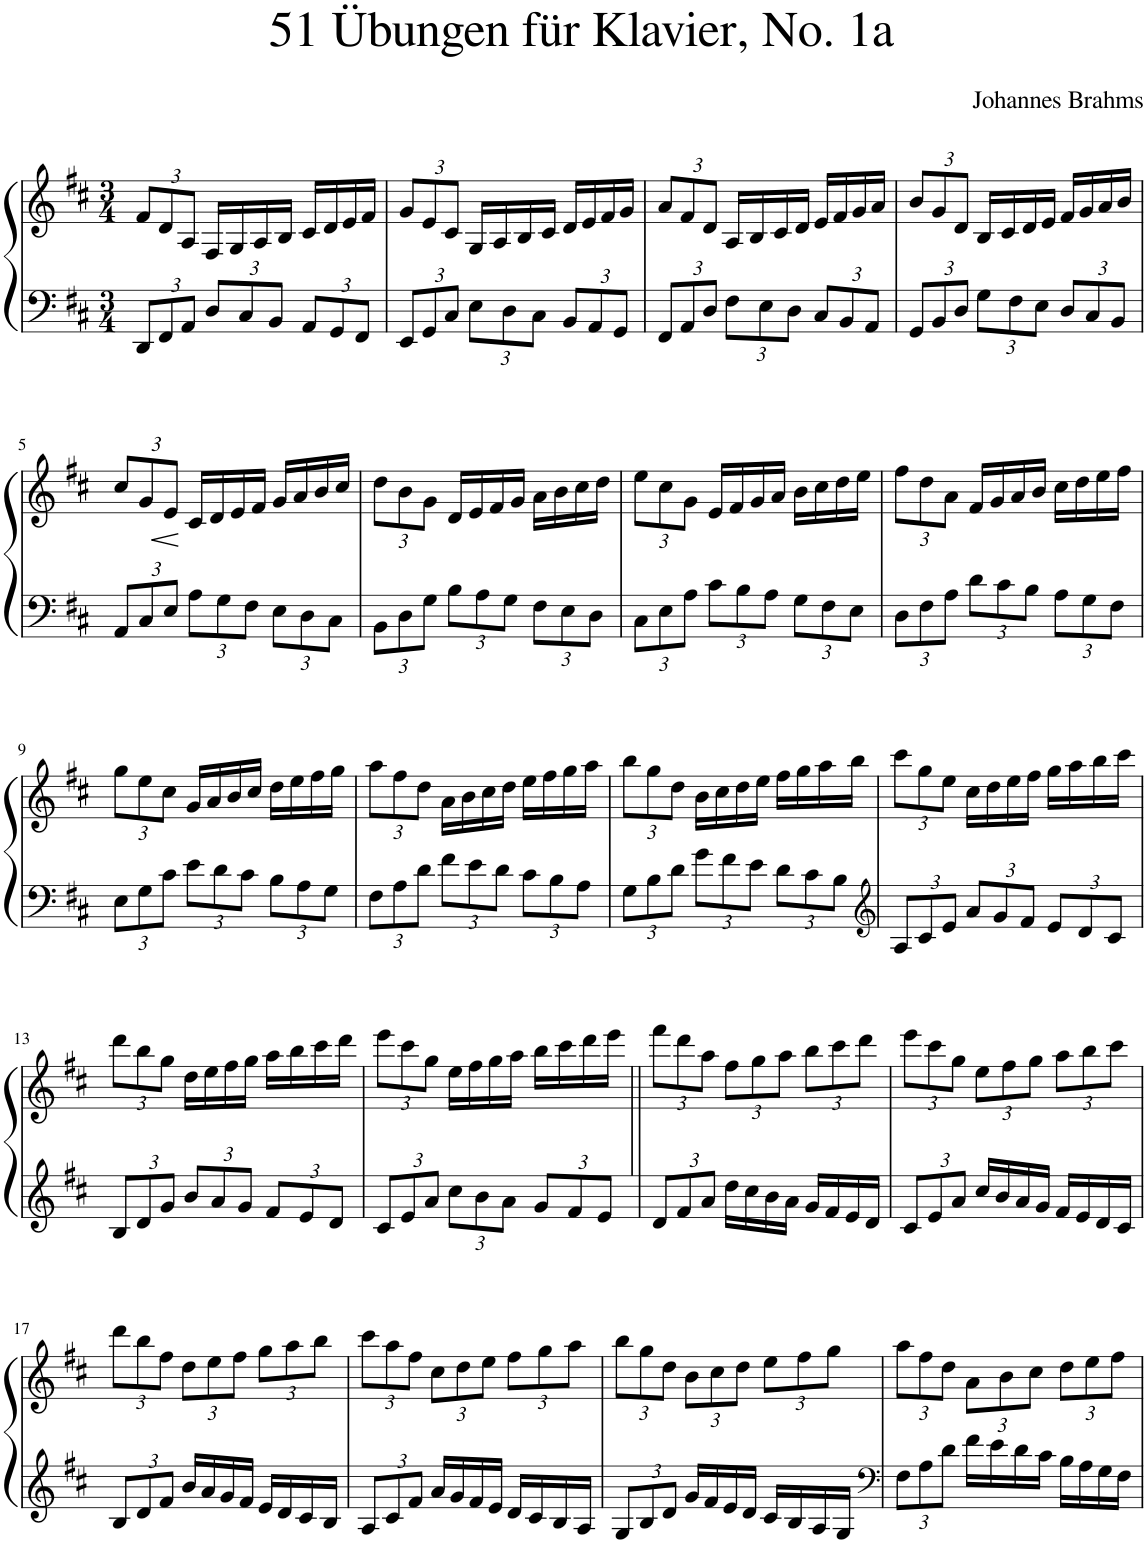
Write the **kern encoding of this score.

**kern	**kern	**dynam
*part1	*part1	*part1
*staff2	*staff1	*staff1/2
*I"Piano	*	*
*I'Pno	*	*
*clefF4	*clefG2	*
*k[f#c#]	*k[f#c#]	*
*M3/4	*M3/4	*
*Xbrackettup	*Xbrackettup	*
=1	=1	=1
12DD/L	12f#/L	.
12FF#/	12d/	.
12AA/J	12A/J	.
12D/L	16F#/LL	.
.	16G/	.
12C#/	.	.
.	16A/	.
12BB/J	.	.
.	16B/JJ	.
12AA/L	16c#/LL	.
.	16d/	.
12GG/	.	.
.	16e/	.
12FF#/J	.	.
.	16f#/JJ	.
=2	=2	=2
12EE/L	12g/L	.
12GG/	12e/	.
12C#/J	12c#/J	.
12E\L	16G/LL	.
.	16A/	.
12D\	.	.
.	16B/	.
12C#\J	.	.
.	16c#/JJ	.
12BB/L	16d/LL	.
.	16e/	.
12AA/	.	.
.	16f#/	.
12GG/J	.	.
.	16g/JJ	.
=3	=3	=3
12FF#/L	12a/L	.
12AA/	12f#/	.
12D/J	12d/J	.
12F#\L	16A/LL	.
.	16B/	.
12E\	.	.
.	16c#/	.
12D\J	.	.
.	16d/JJ	.
12C#/L	16e/LL	.
.	16f#/	.
12BB/	.	.
.	16g/	.
12AA/J	.	.
.	16a/JJ	.
=4	=4	=4
12GG/L	12b/L	.
12BB/	12g/	.
12D/J	12d/J	.
12G\L	16B/LL	.
.	16c#/	.
12F#\	.	.
.	16d/	.
12E\J	.	.
.	16e/JJ	.
12D/L	16f#/LL	.
.	16g/	.
12C#/	.	.
.	16a/	.
12BB/J	.	.
.	16b/JJ	.
!!LO:LB:g=z
=5	=5	=5
12AA/L	12cc#/L	.
12C#/	12g/	.
!	!	!LO:HP:b
12E/J	12e/J	<
12A\L	16c#/LL	[
.	16d/	.
12G\	.	.
.	16e/	.
12F#\J	.	.
.	16f#/JJ	.
12E\L	16g/LL	.
.	16a/	.
12D\	.	.
.	16b/	.
12C#\J	.	.
.	16cc#/JJ	.
=6	=6	=6
12BB\L	12dd\L	.
12D\	12b\	.
12G\J	12g\J	.
12B\L	16d/LL	.
.	16e/	.
12A\	.	.
.	16f#/	.
12G\J	.	.
.	16g/JJ	.
12F#\L	16a\LL	.
.	16b\	.
12E\	.	.
.	16cc#\	.
12D\J	.	.
.	16dd\JJ	.
=7	=7	=7
12C#\L	12ee\L	.
12E\	12cc#\	.
12A\J	12g\J	.
12c#\L	16e/LL	.
.	16f#/	.
12B\	.	.
.	16g/	.
12A\J	.	.
.	16a/JJ	.
12G\L	16b\LL	.
.	16cc#\	.
12F#\	.	.
.	16dd\	.
12E\J	.	.
.	16ee\JJ	.
=8	=8	=8
12D\L	12ff#\L	.
12F#\	12dd\	.
12A\J	12a\J	.
12d\L	16f#/LL	.
.	16g/	.
12c#\	.	.
.	16a/	.
12B\J	.	.
.	16b/JJ	.
12A\L	16cc#\LL	.
.	16dd\	.
12G\	.	.
.	16ee\	.
12F#\J	.	.
.	16ff#\JJ	.
!!LO:LB:g=z
=9	=9	=9
12E\L	12gg\L	.
12G\	12ee\	.
12c#\J	12cc#\J	.
12e\L	16g/LL	.
.	16a/	.
12d\	.	.
.	16b/	.
12c#\J	.	.
.	16cc#/JJ	.
12B\L	16dd\LL	.
.	16ee\	.
12A\	.	.
.	16ff#\	.
12G\J	.	.
.	16gg\JJ	.
=10	=10	=10
12F#\L	12aa\L	.
12A\	12ff#\	.
12d\J	12dd\J	.
12f#\L	16a\LL	.
.	16b\	.
12e\	.	.
.	16cc#\	.
12d\J	.	.
.	16dd\JJ	.
12c#\L	16ee\LL	.
.	16ff#\	.
12B\	.	.
.	16gg\	.
12A\J	.	.
.	16aa\JJ	.
=11	=11	=11
12G\L	12bb\L	.
12B\	12gg\	.
12d\J	12dd\J	.
12g\L	16b\LL	.
.	16cc#\	.
12f#\	.	.
.	16dd\	.
12e\J	.	.
.	16ee\JJ	.
12d\L	16ff#\LL	.
.	16gg\	.
12c#\	.	.
.	16aa\	.
12B\J	.	.
.	16bb\JJ	.
=12	=12	=12
*clefG2	*	*
12A/L	12ccc#\L	.
12c#/	12gg\	.
12e/J	12ee\J	.
12a/L	16cc#\LL	.
.	16dd\	.
12g/	.	.
.	16ee\	.
12f#/J	.	.
.	16ff#\JJ	.
12e/L	16gg\LL	.
.	16aa\	.
12d/	.	.
.	16bb\	.
12c#/J	.	.
.	16ccc#\JJ	.
!!LO:LB:g=z
=13	=13	=13
12B/L	12ddd\L	.
12d/	12bb\	.
12g/J	12gg\J	.
12b/L	16dd\LL	.
.	16ee\	.
12a/	.	.
.	16ff#\	.
12g/J	.	.
.	16gg\JJ	.
12f#/L	16aa\LL	.
.	16bb\	.
12e/	.	.
.	16ccc#\	.
12d/J	.	.
.	16ddd\JJ	.
=14	=14	=14
12c#/L	12eee\L	.
12e/	12ccc#\	.
12a/J	12gg\J	.
12cc#\L	16ee\LL	.
.	16ff#\	.
12b\	.	.
.	16gg\	.
12a\J	.	.
.	16aa\JJ	.
12g/L	16bb\LL	.
.	16ccc#\	.
12f#/	.	.
.	16ddd\	.
12e/J	.	.
.	16eee\JJ	.
=15||	=15||	=15||
12d/L	12fff#\L	.
12f#/	12ddd\	.
12a/J	12aa\J	.
16dd\LL	12ff#\L	.
16cc#\	.	.
.	12gg\	.
16b\	.	.
.	12aa\J	.
16a\JJ	.	.
16g/LL	12bb\L	.
16f#/	.	.
.	12ccc#\	.
16e/	.	.
.	12ddd\J	.
16d/JJ	.	.
=16	=16	=16
12c#/L	12eee\L	.
12e/	12ccc#\	.
12a/J	12gg\J	.
16cc#/LL	12ee\L	.
16b/	.	.
.	12ff#\	.
16a/	.	.
.	12gg\J	.
16g/JJ	.	.
16f#/LL	12aa\L	.
16e/	.	.
.	12bb\	.
16d/	.	.
.	12ccc#\J	.
16c#/JJ	.	.
!!LO:LB:g=z
=17	=17	=17
12B/L	12ddd\L	.
12d/	12bb\	.
12f#/J	12ff#\J	.
16b/LL	12dd\L	.
16a/	.	.
.	12ee\	.
16g/	.	.
.	12ff#\J	.
16f#/JJ	.	.
16e/LL	12gg\L	.
16d/	.	.
.	12aa\	.
16c#/	.	.
.	12bb\J	.
16B/JJ	.	.
=18	=18	=18
12A/L	12ccc#\L	.
12c#/	12aa\	.
12f#/J	12ff#\J	.
16a/LL	12cc#\L	.
16g/	.	.
.	12dd\	.
16f#/	.	.
.	12ee\J	.
16e/JJ	.	.
16d/LL	12ff#\L	.
16c#/	.	.
.	12gg\	.
16B/	.	.
.	12aa\J	.
16A/JJ	.	.
=19	=19	=19
12G/L	12bb\L	.
12B/	12gg\	.
12d/J	12dd\J	.
16g/LL	12b\L	.
16f#/	.	.
.	12cc#\	.
16e/	.	.
.	12dd\J	.
16d/JJ	.	.
16c#/LL	12ee\L	.
16B/	.	.
.	12ff#\	.
16A/	.	.
.	12gg\J	.
16G/JJ	.	.
=20	=20	=20
*clefF4	*	*
12F#\L	12aa\L	.
12A\	12ff#\	.
12d\J	12dd\J	.
16f#\LL	12a\L	.
16e\	.	.
.	12b\	.
16d\	.	.
.	12cc#\J	.
16c#\JJ	.	.
16B\LL	12dd\L	.
16A\	.	.
.	12ee\	.
16G\	.	.
.	12ff#\J	.
16F#\JJ	.	.
=	=	=
*-	*-	*-
